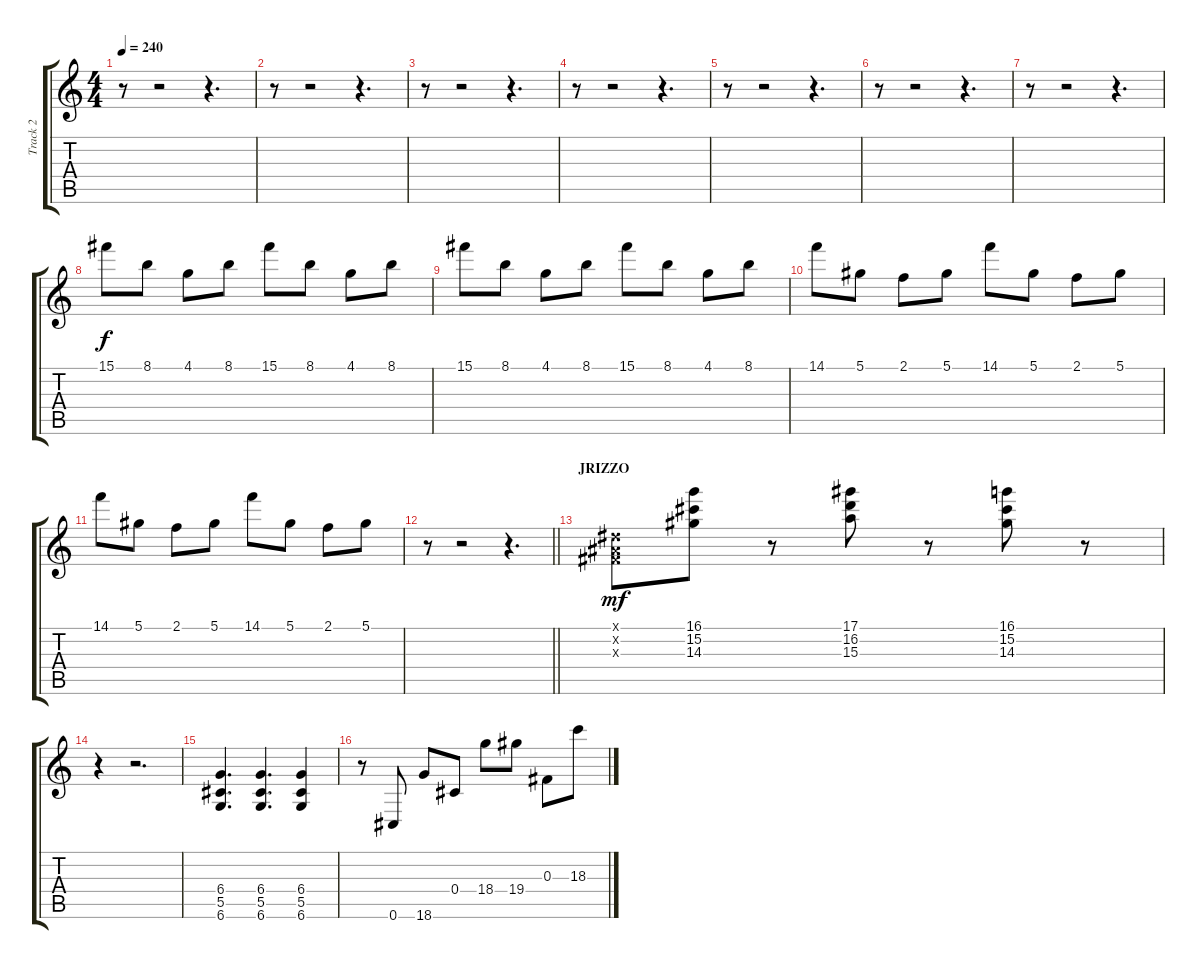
\track ("Track 2" "Track 2") {instrument distortionguitar}
\staff {score tabs}
\tuning (Eb4 Bb3 Gb3 Db3 Ab2 Db2) {hide}
\ts (4 4)
\tempo 240
\clef g2
\ks c
r.8{dy f} r.2 r.4{d} |
r.8 r.2 r.4{d} |
r.8 r.2 r.4{d} |
r.8 r.2 r.4{d} |
r.8 r.2 r.4{d} |
r.8 r.2 r.4{d} |
r.8 r.2 r.4{d} |
15.1.8 8.1.8 4.1.8 8.1.8 15.1.8 8.1.8 4.1.8 8.1.8 |
15.1.8 8.1.8 4.1.8 8.1.8 15.1.8 8.1.8 4.1.8 8.1.8 |
14.1.8 5.1.8 2.1.8 5.1.8 14.1.8 5.1.8 2.1.8 5.1.8 |
14.1.8 5.1.8 2.1.8 5.1.8 14.1.8 5.1.8 2.1.8 5.1.8 |
\barLineRight lightlight
r.8 r.2 r.4{d} |
\section ("" "JRIZZO")
(0.1{x} 0.2{x} 0.3{x}).8{dy mf} (16.1 15.2 14.3).8 r.8 (17.1 16.2 15.3).8 r.8 (16.1 15.2 14.3).8 r.8 |
r.4 r.2{d} |
(6.4 5.5 6.6).4{d} (6.4 5.5 6.6).4{d} (6.4 5.5 6.6).4 |
r.8 0.6.8 18.6.8 0.4.8 18.4.8 19.4.8 0.3.8 18.3.8
